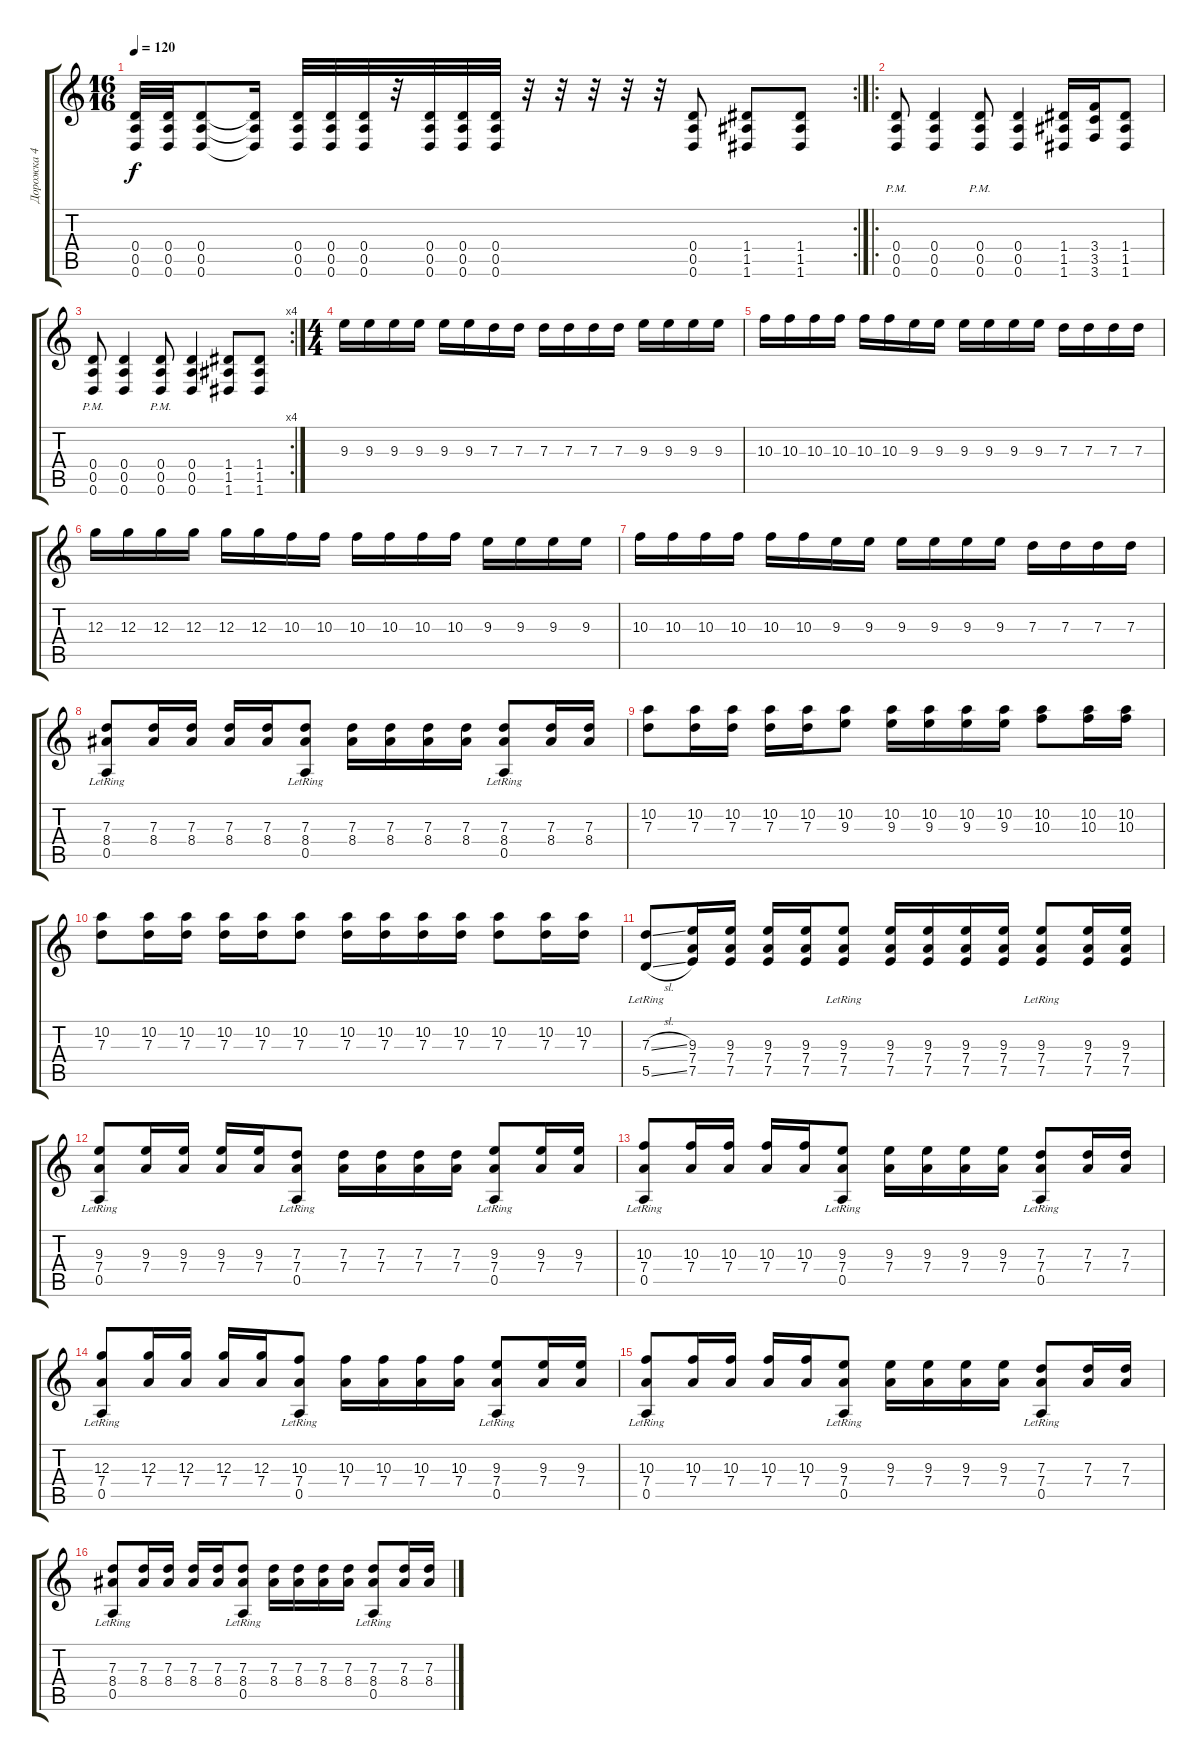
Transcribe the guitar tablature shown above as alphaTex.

\track ("Дорожка 4" "Дорожка 4") {instrument distortionguitar}
\staff {score tabs}
\tuning (E4 B3 G3 D3 A2 D2) {hide}
\rc 2
\ts (16 16)
\tempo 120
\clef g2
\ks c
(0.4 0.5 0.6).32{dy f} (0.4 0.5 0.6).32 (0.4 0.5 0.6).8 (0.4{t} 0.5{t} 0.6{t}).16 (0.4 0.5 0.6).32 (0.4 0.5 0.6).32 (0.4 0.5 0.6).32 r.32 (0.4 0.5 0.6).32 (0.4 0.5 0.6).32 (0.4 0.5 0.6).32 r.32 r.32 r.32 r.32 r.32 (0.4 0.5 0.6).8 (1.4 1.5 1.6).8 (1.4 1.5 1.6).8 |
\ro
(0.4{pm} 0.5{pm} 0.6{pm}).8 (0.4 0.5 0.6).4 (0.4{pm} 0.5{pm} 0.6{pm}).8 (0.4 0.5 0.6).4 (1.4 1.5 1.6).16 (3.4 3.5 3.6).16 (1.4 1.5 1.6).8 |
\rc 4
(0.4{pm} 0.5{pm} 0.6{pm}).8 (0.4 0.5 0.6).4 (0.4{pm} 0.5{pm} 0.6{pm}).8 (0.4 0.5 0.6).4 (1.4 1.5 1.6).8 (1.4 1.5 1.6).8 |
\ts (4 4)
9.3.16 9.3.16 9.3.16 9.3.16 9.3.16 9.3.16 7.3.16 7.3.16 7.3.16 7.3.16 7.3.16 7.3.16 9.3.16 9.3.16 9.3.16 9.3.16 |
10.3.16 10.3.16 10.3.16 10.3.16 10.3.16 10.3.16 9.3.16 9.3.16 9.3.16 9.3.16 9.3.16 9.3.16 7.3.16 7.3.16 7.3.16 7.3.16 |
12.3.16 12.3.16 12.3.16 12.3.16 12.3.16 12.3.16 10.3.16 10.3.16 10.3.16 10.3.16 10.3.16 10.3.16 9.3.16 9.3.16 9.3.16 9.3.16 |
10.3.16 10.3.16 10.3.16 10.3.16 10.3.16 10.3.16 9.3.16 9.3.16 9.3.16 9.3.16 9.3.16 9.3.16 7.3.16 7.3.16 7.3.16 7.3.16 |
(7.3 8.4 0.5{lr}).8 (7.3 8.4).16 (7.3 8.4).16 (7.3 8.4).16 (7.3 8.4).16 (7.3 8.4 0.5{lr}).8 (7.3 8.4).16 (7.3 8.4).16 (7.3 8.4).16 (7.3 8.4).16 (7.3 8.4 0.5{lr}).8 (7.3 8.4).16 (7.3 8.4).16 |
(10.2 7.3).8 (10.2 7.3).16 (10.2 7.3).16 (10.2 7.3).16 (10.2 7.3).16 (10.2 9.3).8 (10.2 9.3).16 (10.2 9.3).16 (10.2 9.3).16 (10.2 9.3).16 (10.2 10.3).8 (10.2 10.3).16 (10.2 10.3).16 |
(10.2 7.3).8 (10.2 7.3).16 (10.2 7.3).16 (10.2 7.3).16 (10.2 7.3).16 (10.2 7.3).8 (10.2 7.3).16 (10.2 7.3).16 (10.2 7.3).16 (10.2 7.3).16 (10.2 7.3).8 (10.2 7.3).16 (10.2 7.3).16 |
(7.3{sl} 5.5{sl lr}).8 (9.3 7.4 7.5).16 (9.3 7.4 7.5).16 (9.3 7.4 7.5).16 (9.3 7.4 7.5).16 (9.3 7.4 7.5{lr}).8 (9.3 7.4 7.5).16 (9.3 7.4 7.5).16 (9.3 7.4 7.5).16 (9.3 7.4 7.5).16 (9.3 7.4 7.5{lr}).8 (9.3 7.4 7.5).16 (9.3 7.4 7.5).16 |
(9.3 7.4 0.5{lr}).8{volume 15} (9.3 7.4).16 (9.3 7.4).16 (9.3 7.4).16 (9.3 7.4).16 (7.3 7.4 0.5{lr}).8 (7.3 7.4).16 (7.3 7.4).16 (7.3 7.4).16 (7.3 7.4).16{volume 14} (9.3 7.4 0.5{lr}).8 (9.3 7.4).16 (9.3 7.4).16 |
(10.3 7.4 0.5{lr}).8 (10.3 7.4).16{volume 13} (10.3 7.4).16 (10.3 7.4).16 (10.3 7.4).16 (9.3 7.4 0.5{lr}).8 (9.3 7.4).16 (9.3 7.4).16 (9.3 7.4).16 (9.3 7.4).16 (7.3 7.4 0.5{lr}).8 (7.3 7.4).16{volume 12} (7.3 7.4).16 |
(12.3 7.4 0.5{lr}).8 (12.3 7.4).16 (12.3 7.4).16 (12.3 7.4).16{volume 11} (12.3 7.4).16 (10.3 7.4 0.5{lr}).8 (10.3 7.4).16 (10.3 7.4).16 (10.3 7.4).16 (10.3 7.4).16 (9.3 7.4 0.5{lr}).8 (9.3 7.4).16 (9.3 7.4).16 |
(10.3 7.4 0.5{lr}).8 (10.3 7.4).16 (10.3 7.4).16{volume 11} (10.3 7.4).16 (10.3 7.4).16 (9.3 7.4 0.5{lr}).8 (9.3 7.4).16 (9.3 7.4).16 (9.3 7.4).16{volume 10} (9.3 7.4).16 (7.3 7.4 0.5{lr}).8 (7.3 7.4).16 (7.3 7.4).16 |
(7.3 8.4 0.5{lr}).8{volume 9} (7.3 8.4).16 (7.3 8.4).16 (7.3 8.4).16 (7.3 8.4).16 (7.3 8.4 0.5{lr}).8 (7.3 8.4).16 (7.3 8.4).16 (7.3 8.4).16{volume 8} (7.3 8.4).16 (7.3 8.4 0.5{lr}).8 (7.3 8.4).16 (7.3 8.4).16
